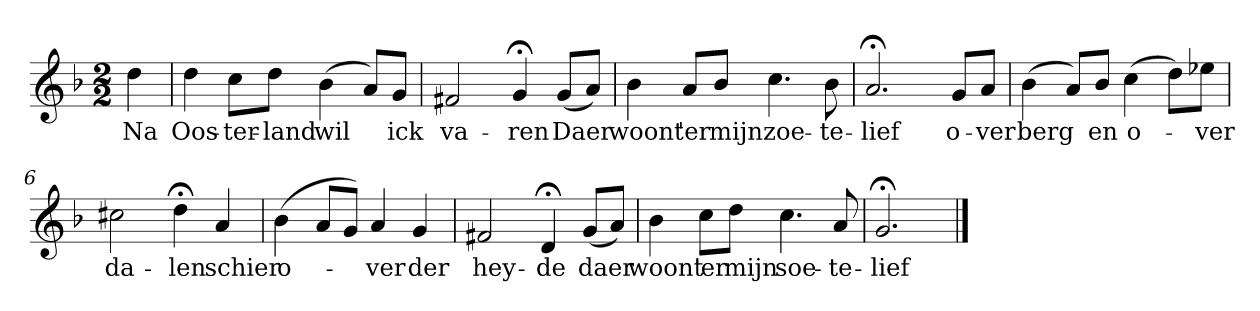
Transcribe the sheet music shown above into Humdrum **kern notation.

**kern	**text
*part1	*part1
*staff1	*staff1
*k[b-]	*
*G:dor	*
*M2/2	*
*MM120	*
=	=
4dd	Na
=1	=1
4dd	Oos-
8ccL	-ter-
8ddJ	-land
(4b-	wil
8aL)	.
8gJ	ick
=2	=2
2f#X	va-
4g;<	-ren
(8gL	Daer
8aJ)	.
=3	=3
4b-	woont
8aL	'er
8b-J	mijn
4.cc	zoe-
8b-	-te-
=4	=4
2.a;<	-lief
8gL	o-
8aJ	-ver
=5	=5
(4b-	berg
8aL)	.
8b-J	en
(4cc	o-
8ddL)	.
8ee-XJ	-ver
=6	=6
2cc#X	da-
4dd;<	-len
4a	schier
=7	=7
(4b-	o-
8aL	.
8gJ)	.
4a	-ver
4g	der
=8	=8
2f#X	hey-
4d;<	-de
(8gL	daer
8aJ)	.
=9	=9
4b-	woont
8ccL	'er
8ddJ	mijn
4.cc	soe-
8a	-te-
=10	=10
2.g;<	-lief
==	==
*-	*-
